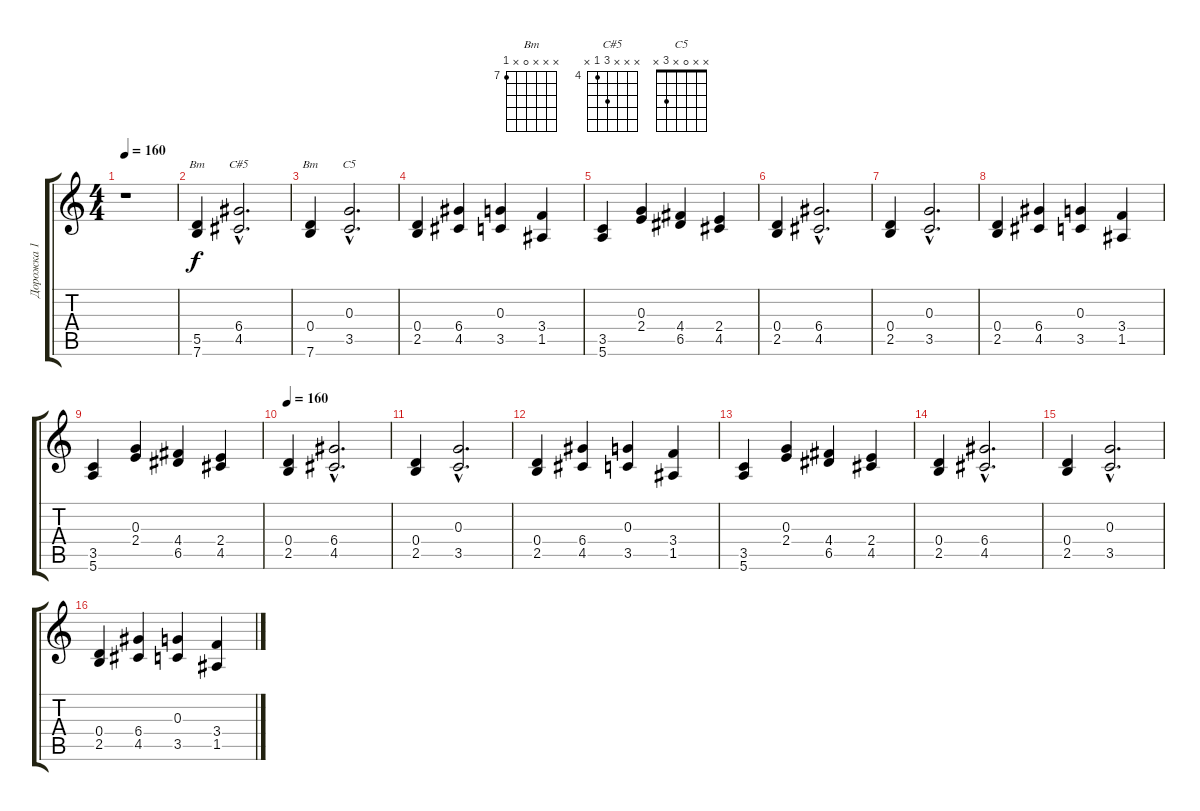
\track ("Дорожка 1" "Дорожка 1") {instrument distortionguitar}
\staff {score tabs}
\tuning (E4 B3 G3 D3 A2 E2) {hide}
\chord ("Bm" x x x x 5 7) {firstfret 5}
\chord ("C#5" x x x 6 4 x) {firstfret 4}
\chord ("Bm" x x x 0 x 7) {firstfret 7}
\chord ("C5" x x 0 x 3 x)
\ts (4 4)
\tempo 160
\clef g2
\ks c
r.1{dy f instrument distortionguitar} |
(5.5 7.6).4{ch "Bm"} (6.4{hac} 4.5{hac}).2{d ch "C#5"} |
(0.4 7.6).4{ch "Bm"} (0.3{hac} 3.5{hac}).2{d ch "C5"} |
(0.4 2.5).4 (6.4 4.5).4 (0.3 3.5).4 (3.4 1.5).4 |
(3.5 5.6).4 (0.3 2.4).4 (4.4 6.5).4 (2.4 4.5).4 |
(0.4 2.5).4 (6.4{hac} 4.5{hac}).2{d} |
(0.4 2.5).4 (0.3{hac} 3.5{hac}).2{d} |
(0.4 2.5).4 (6.4 4.5).4 (0.3 3.5).4 (3.4 1.5).4 |
(3.5 5.6).4 (0.3 2.4).4 (4.4 6.5).4 (2.4 4.5).4 |
\tempo 160
(0.4 2.5).4 (6.4{hac} 4.5{hac}).2{d} |
(0.4 2.5).4 (0.3{hac} 3.5{hac}).2{d} |
(0.4 2.5).4 (6.4 4.5).4 (0.3 3.5).4 (3.4 1.5).4 |
(3.5 5.6).4 (0.3 2.4).4 (4.4 6.5).4 (2.4 4.5).4 |
(0.4 2.5).4 (6.4{hac} 4.5{hac}).2{d} |
(0.4 2.5).4 (0.3{hac} 3.5{hac}).2{d} |
(0.4 2.5).4 (6.4 4.5).4 (0.3 3.5).4 (3.4 1.5).4
